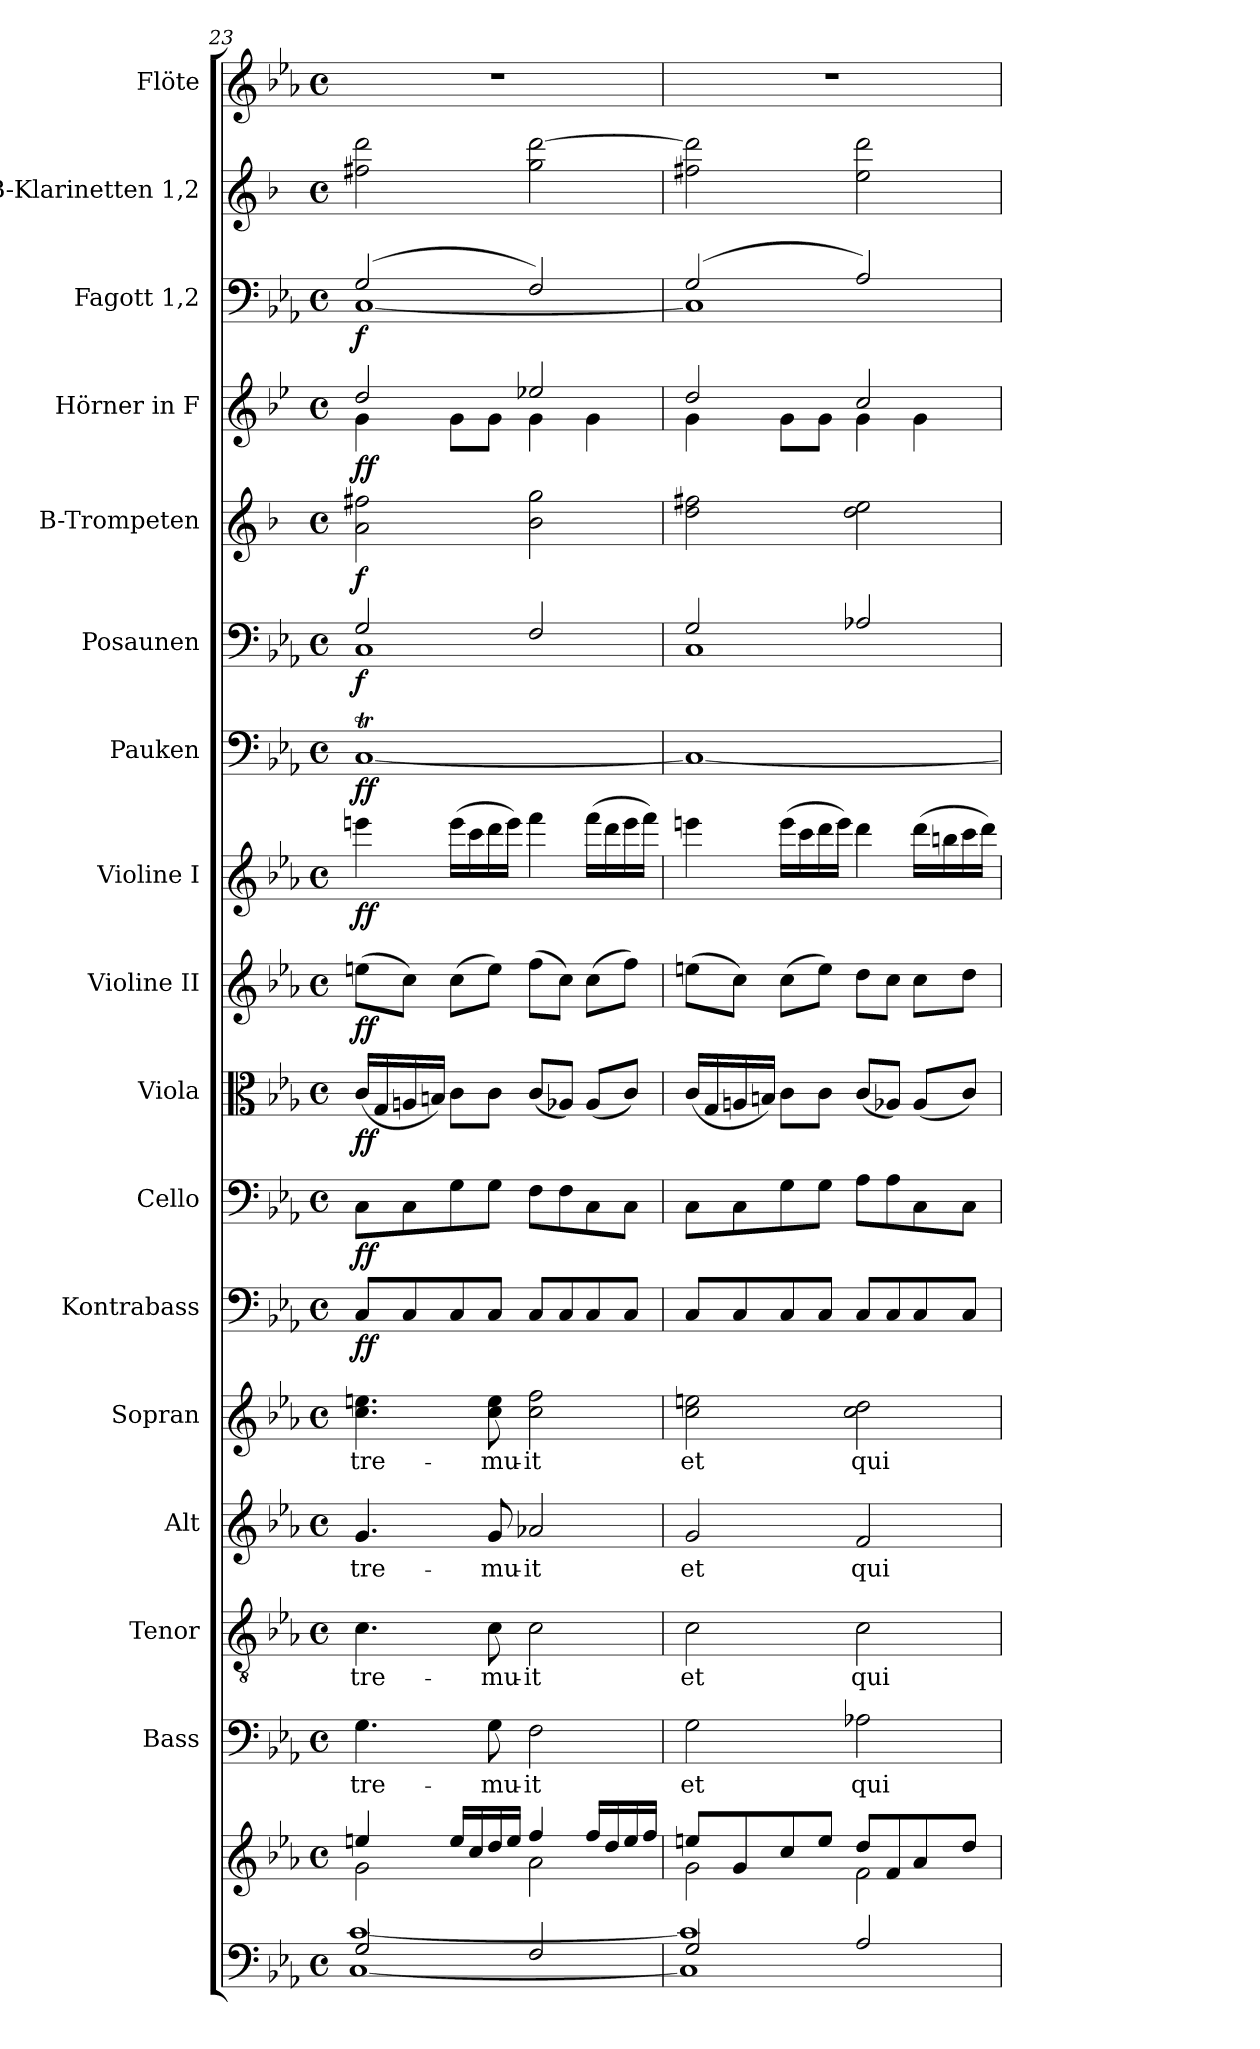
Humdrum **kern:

**kern	**kern	**kern	**text	**kern	**text	**kern	**text	**kern	**text	**kern	**dynam	**kern	**dynam	**kern	**dynam	**kern	**dynam	**kern	**dynam	**kern	**dynam	**kern	**dynam	**kern	**dynam	**kern	**dynam	**kern	**dynam	**kern	**kern
*part17	*part17	*part16	*part16	*part15	*part15	*part14	*part14	*part13	*part13	*part12	*part12	*part11	*part11	*part10	*part10	*part9	*part9	*part8	*part8	*part7	*part7	*part6	*part6	*part5	*part5	*part4	*part4	*part3	*part3	*part2	*part1
*staff18	*staff17	*staff16	*staff16	*staff15	*staff15	*staff14	*staff14	*staff13	*staff13	*staff12	*staff12	*staff11	*staff11	*staff10	*staff10	*staff9	*staff9	*staff8	*staff8	*staff7	*staff7	*staff6	*staff6	*staff5	*staff5	*staff4	*staff4	*staff3	*staff3	*staff2	*staff1
*	*	*I"Bass	*	*I"Tenor	*	*I"Alt	*	*I"Sopran	*	*I"Kontrabass	*	*I"Cello	*	*I"Viola	*	*I"Violine II	*	*I"Violine I	*	*I"Pauken	*	*I"Posaunen	*	*I"B-Trompeten	*	*I"Hörner in F	*	*I"Fagott 1,2	*	*I"B-Klarinetten 1,2	*I"Flöte
*	*	*I'B.	*	*I'T.	*	*I'A.	*	*I'S.	*	*I'Kb.	*	*	*	*I'Vla.	*	*I'Vl. II	*	*I'Vl. I	*	*I'Pk.	*	*I'Pos.	*	*I'B Trp.	*	*	*	*I'Fg.	*	*I'Kl.	*I'Fl.
*clefF4	*clefG2	*clefF4	*	*clefGv2	*	*clefG2	*	*clefG2	*	*clefF4	*	*clefF4	*	*clefC3	*	*clefG2	*	*clefG2	*	*clefF4	*	*clefF4	*	*clefG2	*	*clefG2	*	*clefF4	*	*clefG2	*clefG2
*	*	*	*	*	*	*	*	*	*	*ITrd7c12	*	*	*	*	*	*	*	*	*	*	*	*	*	*ITrd1c2	*	*ITrd4c7	*	*	*	*ITrd1c2	*
*k[b-e-a-]	*k[b-e-a-]	*k[b-e-a-]	*	*k[b-e-a-]	*	*k[b-e-a-]	*	*k[b-e-a-]	*	*k[b-e-a-]	*	*k[b-e-a-]	*	*k[b-e-a-]	*	*k[b-e-a-]	*	*k[b-e-a-]	*	*k[b-e-a-]	*	*k[b-e-a-]	*	*k[b-e-a-]	*	*k[b-e-a-]	*	*k[b-e-a-]	*	*k[b-e-a-]	*k[b-e-a-]
*E-:	*E-:	*E-:	*	*E-:	*	*E-:	*	*E-:	*	*E-:	*	*E-:	*	*E-:	*	*E-:	*	*E-:	*	*E-:	*	*E-:	*	*E-:	*	*E-:	*	*E-:	*	*E-:	*E-:
*M4/4	*M4/4	*M4/4	*	*M4/4	*	*M4/4	*	*M4/4	*	*M4/4	*	*M4/4	*	*M4/4	*	*M4/4	*	*M4/4	*	*M4/4	*	*M4/4	*	*M4/4	*	*M4/4	*	*M4/4	*	*M4/4	*M4/4
*met(c)	*met(c)	*met(c)	*	*met(c)	*	*met(c)	*	*met(c)	*	*met(c)	*	*met(c)	*	*met(c)	*	*met(c)	*	*met(c)	*	*met(c)	*	*met(c)	*	*met(c)	*	*met(c)	*	*met(c)	*	*met(c)	*met(c)
=23	=23	=23	=23	=23	=23	=23	=23	=23	=23	=23	=23	=23	=23	=23	=23	=23	=23	=23	=23	=23	=23	=23	=23	=23	=23	=23	=23	=23	=23	=23	=23
*^	*^	*	*	*	*	*	*	*	*	*	*	*	*	*	*	*	*	*	*	*	*	*	*	*	*	*	*	*	*	*	*
!	!	!	!	!	!LO:LY:b	!	!LO:LY:b	!	!LO:LY:b	!	!LO:LY:b	!	!LO:DY:b	!	!LO:DY:b	!	!LO:DY:b	!	!LO:DY:b	!	!LO:DY:b	!	!LO:DY:b	!	!LO:DY:b	!	!LO:DY:b	!	!LO:DY:b	!	!LO:DY:b	!	!
*	*	*	*	*	*	*	*	*	*	*	*	*	*	*	*	*	*	*	*	*	*	*	*	*^	*	*	*	*^	*	*^	*	*	*
2G/	[<1C [>1c	4een/	2g\	4.G\	tre-	4.c\	tre-	4.g/	tre-	4.cc\ 4.een\	tre-	8CC/L	ff	8C\L	ff	(<16c/LL	ff	(>8een\L	ff	4eeen\	ff	[1CT	ff	2G/	1C	f	2g\ 2een\	f	2g/	4c\	ff	(2G/	[<1C	f	2een\ 2ccc\	1r
.	.	.	.	.	.	.	.	.	.	.	.	.	.	.	.	16G/	.	.	.	.	.	.	.	.	.	.	.	.	.	.	.	.	.	.	.	.
.	.	.	.	.	.	.	.	.	.	.	.	8CC/	.	8C\	.	16An/	.	8cc\J)	.	.	.	.	.	.	.	.	.	.	.	.	.	.	.	.	.	.
.	.	.	.	.	.	.	.	.	.	.	.	.	.	.	.	16Bn/JJ)	.	.	.	.	.	.	.	.	.	.	.	.	.	.	.	.	.	.	.	.
.	.	16ee/LL	.	.	.	.	.	.	.	.	.	8CC/	.	8G\	.	8c\L	.	(>8cc\L	.	(>16eee\LL	.	.	.	.	.	.	.	.	.	8c\L	.	.	.	.	.	.
.	.	16cc/	.	.	.	.	.	.	.	.	.	.	.	.	.	.	.	.	.	16ccc\	.	.	.	.	.	.	.	.	.	.	.	.	.	.	.	.
!	!	!	!	!	!LO:LY:b	!	!LO:LY:b	!	!LO:LY:b	!	!LO:LY:b	!	!	!	!	!	!	!	!	!	!	!	!	!	!	!	!	!	!	!	!	!	!	!	!	!
.	.	16dd/	.	8G\	-mu-	8c\	-mu-	8g/	-mu-	8cc\ 8ee\	-mu-	8CC/J	.	8G\J	.	8c\J	.	8ee\J)	.	16ddd\	.	.	.	.	.	.	.	.	.	8c\J	.	.	.	.	.	.
.	.	16ee/JJ	.	.	.	.	.	.	.	.	.	.	.	.	.	.	.	.	.	16eee\JJ)	.	.	.	.	.	.	.	.	.	.	.	.	.	.	.	.
!	!	!	!	!	!LO:LY:b	!	!LO:LY:b	!	!LO:LY:b	!	!LO:LY:b	!	!	!	!	!	!	!	!	!	!	!	!	!	!	!	!	!	!	!	!	!	!	!	!	!
2F/	.	4ff/	2a-\	2F\	-it	2c\	-it	2a-X/	-it	2cc\ 2ff\	-it	8CC/L	.	8F\L	.	(<8c/L	.	(>8ff\L	.	4fff\	.	.	.	2F/	.	.	2a-\ 2ff\	.	2a-X/	4c\	.	2F/)	.	.	2ff\ [2ccc\	.
.	.	.	.	.	.	.	.	.	.	.	.	8CC/	.	8F\	.	8A-X/J)	.	8cc\J)	.	.	.	.	.	.	.	.	.	.	.	.	.	.	.	.	.	.
.	.	16ff/LL	.	.	.	.	.	.	.	.	.	8CC/	.	8C\	.	(<8A-/L	.	(>8cc\L	.	(>16fff\LL	.	.	.	.	.	.	.	.	.	4c\	.	.	.	.	.	.
.	.	16dd/	.	.	.	.	.	.	.	.	.	.	.	.	.	.	.	.	.	16ddd\	.	.	.	.	.	.	.	.	.	.	.	.	.	.	.	.
.	.	16ee/	.	.	.	.	.	.	.	.	.	8CC/J	.	8C\J	.	8c/J)	.	8ff\J)	.	16eee\	.	.	.	.	.	.	.	.	.	.	.	.	.	.	.	.
.	.	16ff/JJ	.	.	.	.	.	.	.	.	.	.	.	.	.	.	.	.	.	16fff\JJ)	.	.	.	.	.	.	.	.	.	.	.	.	.	.	.	.
=24	=24	=24	=24	=24	=24	=24	=24	=24	=24	=24	=24	=24	=24	=24	=24	=24	=24	=24	=24	=24	=24	=24	=24	=24	=24	=24	=24	=24	=24	=24	=24	=24	=24	=24	=24	=24
!	!	!	!	!	!LO:LY:b	!	!LO:LY:b	!	!LO:LY:b	!	!LO:LY:b	!	!	!	!	!	!	!	!	!	!	!	!	!	!	!	!	!	!	!	!	!	!	!	!	!
2G/	1C] 1c]	8een/L	2g\	2G\	et	2c\	et	2g/	et	2cc\ 2een\	et	8CC/L	.	8C\L	.	(<16c/LL	.	(>8een\L	.	4eeen\	.	1C_	.	2G/	1C	.	2cc\ 2een\	.	2g/	4c\	.	(2G/	1C]	.	2een\ 2ccc\]	1r
.	.	.	.	.	.	.	.	.	.	.	.	.	.	.	.	16G/	.	.	.	.	.	.	.	.	.	.	.	.	.	.	.	.	.	.	.	.
.	.	8g/	.	.	.	.	.	.	.	.	.	8CC/	.	8C\	.	16An/	.	8cc\J)	.	.	.	.	.	.	.	.	.	.	.	.	.	.	.	.	.	.
.	.	.	.	.	.	.	.	.	.	.	.	.	.	.	.	16Bn/JJ)	.	.	.	.	.	.	.	.	.	.	.	.	.	.	.	.	.	.	.	.
.	.	8cc/	.	.	.	.	.	.	.	.	.	8CC/	.	8G\	.	8c\L	.	(>8cc\L	.	(>16eee\LL	.	.	.	.	.	.	.	.	.	8c\L	.	.	.	.	.	.
.	.	.	.	.	.	.	.	.	.	.	.	.	.	.	.	.	.	.	.	16ccc\	.	.	.	.	.	.	.	.	.	.	.	.	.	.	.	.
.	.	8ee/J	.	.	.	.	.	.	.	.	.	8CC/J	.	8G\J	.	8c\J	.	8ee\J)	.	16ddd\	.	.	.	.	.	.	.	.	.	8c\J	.	.	.	.	.	.
.	.	.	.	.	.	.	.	.	.	.	.	.	.	.	.	.	.	.	.	16eee\JJ)	.	.	.	.	.	.	.	.	.	.	.	.	.	.	.	.
!	!	!	!	!	!LO:LY:b	!	!LO:LY:b	!	!LO:LY:b	!	!LO:LY:b	!	!	!	!	!	!	!	!	!	!	!	!	!	!	!	!	!	!	!	!	!	!	!	!	!
2A-/	.	8dd/L	2f\	2A-X\	qui-	2c\	qui-	2f/	qui-	2cc\ 2dd\	qui-	8CC/L	.	8A-\L	.	(<8c/L	.	8dd\L	.	4ddd\	.	.	.	2A-X/	.	.	2cc\ 2dd\	.	2f/	4c\	.	2A-/)	.	.	2dd\ 2ccc\	.
.	.	8f/	.	.	.	.	.	.	.	.	.	8CC/	.	8A-\	.	8A-X/J)	.	8cc\J	.	.	.	.	.	.	.	.	.	.	.	.	.	.	.	.	.	.
.	.	8a-/	.	.	.	.	.	.	.	.	.	8CC/	.	8C\	.	(<8A-/L	.	8cc\L	.	(>16ddd\LL	.	.	.	.	.	.	.	.	.	4c\	.	.	.	.	.	.
.	.	.	.	.	.	.	.	.	.	.	.	.	.	.	.	.	.	.	.	16bbn\	.	.	.	.	.	.	.	.	.	.	.	.	.	.	.	.
.	.	8dd/J	.	.	.	.	.	.	.	.	.	8CC/J	.	8C\J	.	8c/J)	.	8dd\J	.	16ccc\	.	.	.	.	.	.	.	.	.	.	.	.	.	.	.	.
.	.	.	.	.	.	.	.	.	.	.	.	.	.	.	.	.	.	.	.	16ddd\JJ)	.	.	.	.	.	.	.	.	.	.	.	.	.	.	.	.
*v	*v	*	*	*	*	*	*	*	*	*	*	*	*	*	*	*	*	*	*	*	*	*	*	*v	*v	*	*	*	*v	*v	*	*v	*v	*	*	*
*	*v	*v	*	*	*	*	*	*	*	*	*	*	*	*	*	*	*	*	*	*	*	*	*	*	*	*	*	*	*	*	*	*
=	=	=	=	=	=	=	=	=	=	=	=	=	=	=	=	=	=	=	=	=	=	=	=	=	=	=	=	=	=	=	=
*-	*-	*-	*-	*-	*-	*-	*-	*-	*-	*-	*-	*-	*-	*-	*-	*-	*-	*-	*-	*-	*-	*-	*-	*-	*-	*-	*-	*-	*-	*-	*-
